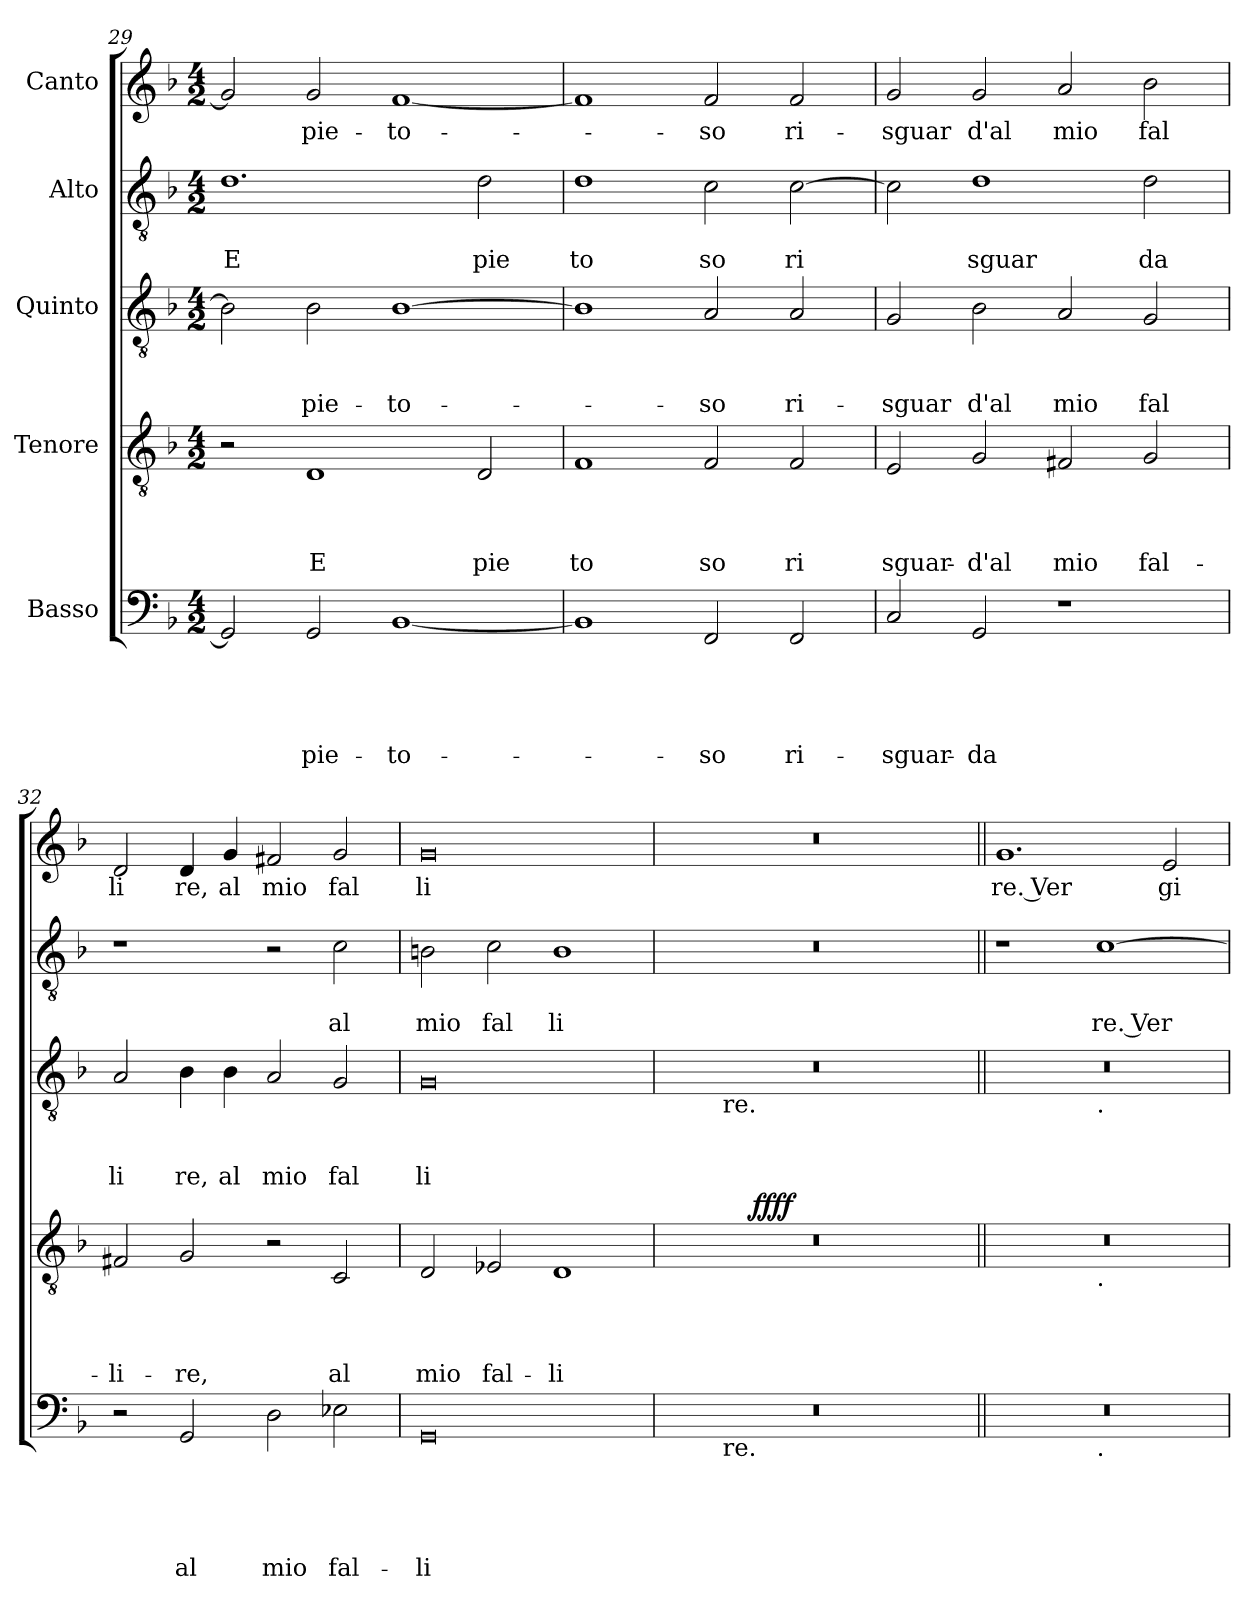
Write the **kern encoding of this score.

**kern	**text	**text	**text	**text	**text	**kern	**text	**text	**text	**text	**dynam	**kern	**text	**text	**text	**kern	**text	**text	**kern	**text
*part5	*part5	*part5	*part5	*part5	*part5	*part4	*part4	*part4	*part4	*part4	*part4	*part3	*part3	*part3	*part3	*part2	*part2	*part2	*part1	*part1
*staff5	*staff5	*staff5	*staff5	*staff5	*staff5	*staff4	*staff4	*staff4	*staff4	*staff4	*staff4	*staff3	*staff3	*staff3	*staff3	*staff2	*staff2	*staff2	*staff1	*staff1
*I"Basso	*	*	*	*	*	*I"Tenore	*	*	*	*	*	*I"Quinto	*	*	*	*I"Alto	*	*	*I"Canto	*
*clefF4	*	*	*	*	*	*clefGv2	*	*	*	*	*	*clefGv2	*	*	*	*clefGv2	*	*	*clefG2	*
*k[b-]	*	*	*	*	*	*k[b-]	*	*	*	*	*	*k[b-]	*	*	*	*k[b-]	*	*	*k[b-]	*
*F:	*	*	*	*	*	*F:	*	*	*	*	*	*F:	*	*	*	*F:	*	*	*F:	*
*M4/2	*	*	*	*	*	*M4/2	*	*	*	*	*	*M4/2	*	*	*	*M4/2	*	*	*M4/2	*
=29	=29	=29	=29	=29	=29	=29	=29	=29	=29	=29	=29	=29	=29	=29	=29	=29	=29	=29	=29	=29
!	!	!	!	!	!	!	!	!	!	!	!	!	!	!	!	!	!	!LO:LY:b	!	!
2GG/]	.	.	.	.	.	2r	.	.	.	.	.	2B-\]	.	.	.	1.d	.	E	2g/]	.
!	!	!	!	!	!LO:LY:b	!	!	!	!	!LO:LY:b	!	!	!	!	!LO:LY:b	!	!	!	!	!LO:LY:b
2GG/	.	.	.	.	pie-	1D	.	.	.	E	.	2B-\	.	.	pie-	.	.	.	2g/	pie-
!	!	!	!	!	!LO:LY:b	!	!	!	!	!	!	!	!	!	!LO:LY:b	!	!	!	!	!LO:LY:b
[<1BB-	.	.	.	.	-to-	.	.	.	.	.	.	[>1B-	.	.	-to-	.	.	.	[<1f	-to-
!	!	!	!	!	!	!	!	!	!	!LO:LY:b	!	!	!	!	!	!	!	!LO:LY:b	!	!
.	.	.	.	.	.	2D/	.	.	.	pie	.	.	.	.	.	2d\	.	pie	.	.
=30	=30	=30	=30	=30	=30	=30	=30	=30	=30	=30	=30	=30	=30	=30	=30	=30	=30	=30	=30	=30
!	!	!	!	!	!	!	!	!	!	!LO:LY:b	!	!	!	!	!	!	!	!LO:LY:b	!	!
1BB-]	.	.	.	.	.	1F	.	.	.	to	.	1B-]	.	.	.	1d	.	to	1f]	.
!	!	!	!	!	!LO:LY:b	!	!	!	!	!LO:LY:b	!	!	!	!	!LO:LY:b	!	!	!LO:LY:b	!	!LO:LY:b
2FF/	.	.	.	.	-so	2F/	.	.	.	so	.	2A/	.	.	-so	2c\	.	so	2f/	-so
!	!	!	!	!	!LO:LY:b	!	!	!	!	!LO:LY:b	!	!	!	!	!LO:LY:b	!	!	!LO:LY:b	!	!LO:LY:b
2FF/	.	.	.	.	ri-	2F/	.	.	.	ri	.	2A/	.	.	ri-	[>2c\	.	ri	2f/	ri-
!!LO:PB:g=z
=31	=31	=31	=31	=31	=31	=31	=31	=31	=31	=31	=31	=31	=31	=31	=31	=31	=31	=31	=31	=31
!	!	!	!	!	!LO:LY:b	!	!	!	!	!LO:LY:b	!	!	!	!	!LO:LY:b	!	!	!	!	!LO:LY:b
2C/	.	.	.	.	-sguar-	2E/	.	.	.	sguar-	.	2G/	.	.	-sguar	2c\]	.	.	2g/	-sguar
!	!	!	!	!	!LO:LY:b	!	!	!	!	!LO:LY:b	!	!	!	!	!LO:LY:b	!	!	!LO:LY:b	!	!LO:LY:b
2GG/	.	.	.	.	-da	2G/	.	.	.	-d'al	.	2B-\	.	.	d'al	1d	.	sguar	2g/	d'al
!	!	!	!	!	!	!	!	!	!	!LO:LY:b	!	!	!	!	!LO:LY:b	!	!	!	!	!LO:LY:b
1r	.	.	.	.	.	2F#X/	.	.	.	mio	.	2A/	.	.	mio	.	.	.	2a/	mio
!	!	!	!	!	!	!	!	!	!	!LO:LY:b	!	!	!	!	!LO:LY:b	!	!	!LO:LY:b	!	!LO:LY:b
.	.	.	.	.	.	2G/	.	.	.	fal-	.	2G/	.	.	fal	2d\	.	da	2b-\	fal
=32	=32	=32	=32	=32	=32	=32	=32	=32	=32	=32	=32	=32	=32	=32	=32	=32	=32	=32	=32	=32
!	!	!	!	!	!	!	!	!	!	!LO:LY:b	!	!	!	!	!LO:LY:b	!	!	!	!	!LO:LY:b
2r	.	.	.	.	.	2F#X/	.	.	.	-li-	.	2A/	.	.	li	1r	.	.	2d/	li
!	!	!	!	!	!LO:LY:b	!	!	!	!	!LO:LY:b	!	!	!	!	!LO:LY:b	!	!	!	!	!LO:LY:b
2GG/	.	.	.	.	al	2G/	.	.	.	-re,	.	4B-\	.	.	re,	.	.	.	4d/	re,
!	!	!	!	!	!	!	!	!	!	!	!	!	!	!	!LO:LY:b	!	!	!	!	!LO:LY:b
.	.	.	.	.	.	.	.	.	.	.	.	4B-\	.	.	al	.	.	.	4g/	al
!	!	!	!	!	!LO:LY:b	!	!	!	!	!	!	!	!	!	!LO:LY:b	!	!	!	!	!LO:LY:b
2D\	.	.	.	.	mio	2r	.	.	.	.	.	2A/	.	.	mio	2r	.	.	2f#X/	mio
!	!	!	!	!	!LO:LY:b	!	!	!	!	!LO:LY:b	!	!	!	!	!LO:LY:b	!	!	!LO:LY:b	!	!LO:LY:b
2E-X\	.	.	.	.	fal-	2C/	.	.	.	al	.	2G/	.	.	fal	2c\	.	al	2g/	fal
=33	=33	=33	=33	=33	=33	=33	=33	=33	=33	=33	=33	=33	=33	=33	=33	=33	=33	=33	=33	=33
!	!	!	!	!	!LO:LY:b	!	!	!	!	!LO:LY:b	!	!	!	!	!LO:LY:b	!	!	!LO:LY:b	!	!LO:LY:b
0GG	.	.	.	.	-li-	2D/	.	.	.	mio	.	0G	.	.	li	2Bn\	.	mio	0g	li
!	!	!	!	!	!	!	!	!	!	!LO:LY:b	!	!	!	!	!	!	!	!LO:LY:b	!	!
.	.	.	.	.	.	2E-X/	.	.	.	fal-	.	.	.	.	.	2c\	.	fal	.	.
!	!	!	!	!	!	!	!	!	!	!LO:LY:b	!	!	!	!	!	!	!	!LO:LY:b	!	!
.	.	.	.	.	.	1D	.	.	.	-li-	.	.	.	.	.	1B	.	li	.	.
=34	=34	=34	=34	=34	=34	=34	=34	=34	=34	=34	=34	=34	=34	=34	=34	=34	=34	=34	=34	=34
*^	*	*	*	*	*	*^	*	*	*	*	*	*^	*	*	*	*	*	*	*	*
0r	4ryy	.	.	.	.	.	0r	4ryy	.	.	.	.	.	0r	4ryy	.	.	.	0r	.	.	0r	.
.	16ryy	.	.	.	.	.	.	8ryy	.	.	.	.	.	.	16ryy	.	.	.	.	.	.	.	.
!	!	!	!	!	!	!	!	!	!	!	!	!	!	!	!LO:TX:b:t=re.	!	!	!	!	!	!	!	!
!	!LO:TX:b:t=re.	!	!	!	!	!	!	!	!	!	!	!	!	!	!	!	!	!	!	!	!	!	!
.	1ryy	.	.	.	.	.	.	.	.	.	.	.	.	.	1ryy	.	.	.	.	.	.	.	.
.	.	.	.	.	.	.	.	32ryy	.	.	.	.	.	.	.	.	.	.	.	.	.	.	.
!	!	!	!	!	!	!	!	!	!	!	!	!	!LO:DY:b	!	!	!	!	!	!	!	!	!	!
.	.	.	.	.	.	.	.	1ryy	.	.	.	.	ffff	.	.	.	.	.	.	.	.	.	.
.	2ryy	.	.	.	.	.	.	.	.	.	.	.	.	.	2ryy	.	.	.	.	.	.	.	.
.	.	.	.	.	.	.	.	2ryy	.	.	.	.	.	.	.	.	.	.	.	.	.	.	.
.	8.ryy	.	.	.	.	.	.	.	.	.	.	.	.	.	8.ryy	.	.	.	.	.	.	.	.
.	.	.	.	.	.	.	.	16.ryy	.	.	.	.	.	.	.	.	.	.	.	.	.	.	.
=35||	=35||	=35||	=35||	=35||	=35||	=35||	=35||	=35||	=35||	=35||	=35||	=35||	=35||	=35||	=35||	=35||	=35||	=35||	=35||	=35||	=35||	=35||	=35||
!	!	!	!	!	!	!	!	!	!	!	!	!	!	!	!	!	!	!	!	!	!	!	!LO:LY:b:rj
0r	1ryy	.	.	.	.	.	0r	1ryy	.	.	.	.	.	0r	1ryy	.	.	.	1r	.	.	1.g	re. Ver
!	!	!	!	!	!	!	!	!	!	!	!	!	!	!	!LO:TX:b:t=.	!	!	!	!	!	!	!	!
!	!	!	!	!	!	!	!	!LO:TX:b:t=.	!	!	!	!	!	!	!	!	!	!	!	!	!	!	!
!	!LO:TX:b:t=.	!	!	!	!	!	!	!	!	!	!	!	!	!	!	!	!	!	!	!	!	!	!
!	!	!	!	!	!	!	!	!	!	!	!	!	!	!	!	!	!	!	!	!	!LO:LY:b:rj	!	!
.	1ryy	.	.	.	.	.	.	1ryy	.	.	.	.	.	.	1ryy	.	.	.	[>1c	.	re. Ver	.	.
!	!	!	!	!	!	!	!	!	!	!	!	!	!	!	!	!	!	!	!	!	!	!	!LO:LY:b
.	.	.	.	.	.	.	.	.	.	.	.	.	.	.	.	.	.	.	.	.	.	2e/	gi
*v	*v	*	*	*	*	*	*	*	*	*	*	*	*	*v	*v	*	*	*	*	*	*	*	*
*	*	*	*	*	*	*v	*v	*	*	*	*	*	*	*	*	*	*	*	*	*	*
=	=	=	=	=	=	=	=	=	=	=	=	=	=	=	=	=	=	=	=	=
*-	*-	*-	*-	*-	*-	*-	*-	*-	*-	*-	*-	*-	*-	*-	*-	*-	*-	*-	*-	*-
